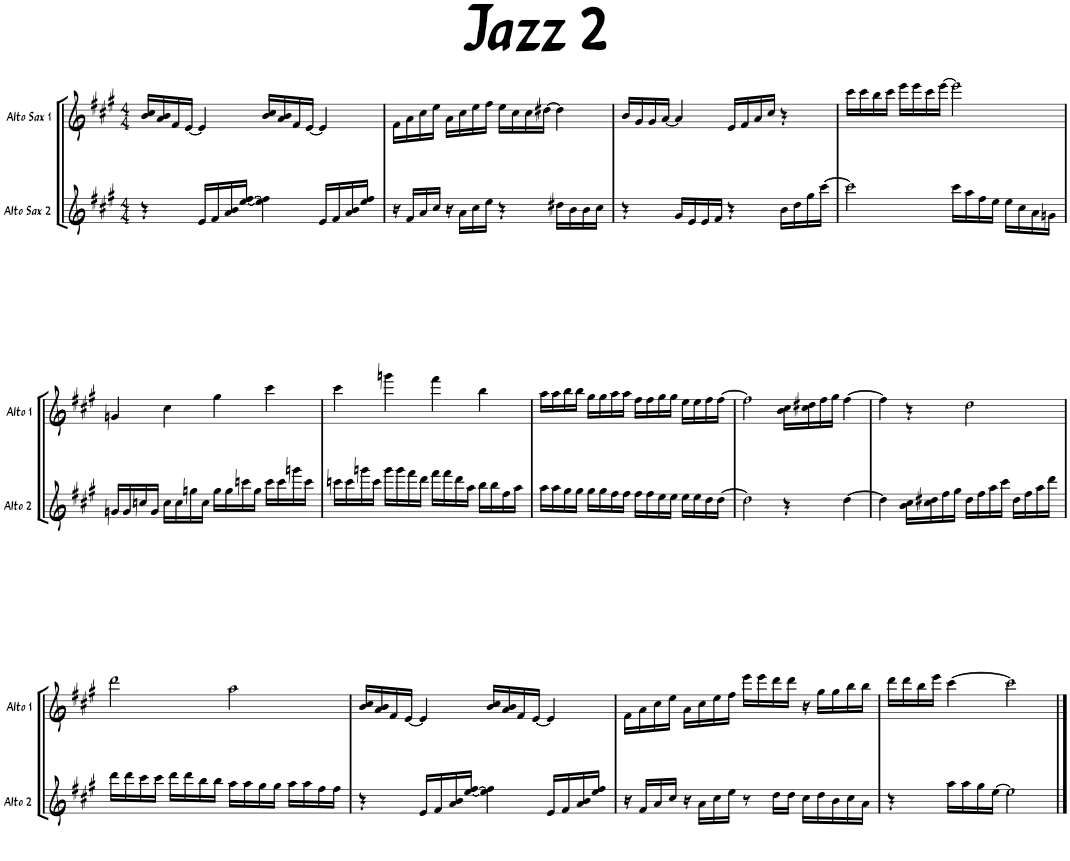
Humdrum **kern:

**kern	**kern
*part2	*part1
*staff2	*staff1
*I"Alto Sax 2	*I"Alto Sax 1
*I'Alto 2	*I'Alto 1
*clefG2	*clefG2
*Trd5c9	*Trd5c9
*k[f#c#g#]	*k[f#c#g#]
*M4/4	*M4/4
=1	=1
4r	16b/ 16cc#/LL
.	16a/ 16b/
.	16f#/
.	[16e/JJ
16e/LL	4e/]
16f#/	.
16a/ 16b/	.
[16ee/ [16ff#/JJ	.
4ee\] 4ff#\]	16b/ 16cc#/LL
.	16a/ 16b/
.	16f#/
.	[16e/JJ
16e/LL	4e/]
16f#/	.
16a/ 16b/	.
16ee/ 16ff#/JJ	.
=2	=2
16r	16f#\LL
16f#/LL	16a\
16a/	16cc#\
16cc#/JJ	16ee\JJ
16r	16a\LL
16a\LL	16cc#\
16cc#\	16ee\
16ee\JJ	16ff#\JJ
4r	16ee\LL
.	16cc#\
.	16cc#\
.	[16dd#X\JJ
16dd#X\LL	4dd#\]
16b\	.
16b\	.
16cc#\JJ	.
=3	=3
4r	16b/LL
.	16g#/
.	16g#/
.	[16a/JJ
16g#/LL	4a/]
16e/	.
16e/	.
16f#/JJ	.
4r	16e/LL
.	16f#/
.	16a/
.	16cc#/JJ
16b\LL	4r
16dd\	.
16gg#\	.
[16ccc#\JJ	.
=4	=4
2ccc#\]	16ccc#\LL
.	16ccc#\
.	16bb\
.	16ccc#\JJ
.	16eee\LL
.	16eee\
.	16ccc#\
.	[16eee\JJ
16ccc#\LL	2eee\]
16aa\	.
16ff#\	.
16ee\JJ	.
16ee\LL	.
16cc#\	.
16a\	.
16gn\JJ	.
!!LO:LB:g=z
=5	=5
16gn/LL	4gn/
16g/	.
16ccn/	.
16g/JJ	.
16cc\LL	4cc#\
16cc\	.
16ggn\	.
16cc\JJ	.
16gg\LL	4gg#\
16gg\	.
16cccn\	.
16gg\JJ	.
16ccc\LL	4ccc#\
16ccc\	.
16gggn\	.
16ccc\JJ	.
=6	=6
16cccn\LL	4ccc#\
16ccc\	.
16gggn\	.
16ccc\JJ	.
16ggg\LL	4gggn\
16ggg\	.
16fff#\	.
16ddd\JJ	.
16fff#\LL	4fff#\
16fff#\	.
16ddd\	.
16aa\JJ	.
16bb\LL	4bb\
16bb\	.
16ff#\	.
16aa\JJ	.
=7	=7
16aa\LL	16aa\LL
16aa\	16aa\
16gg#\	16bb\
16gg#\JJ	16bb\JJ
16gg#\LL	16gg#\LL
16gg#\	16gg#\
16ff#\	16aa\
16ff#\JJ	16aa\JJ
16ff#\LL	16ff#\LL
16ff#\	16ff#\
16ee\	16gg#\
16ee\JJ	16gg#\JJ
16ee\LL	16ee\LL
16ee\	16ee\
16dd\	16ff#\
[16dd\JJ	[16ff#\JJ
=8	=8
2dd\]	2ff#\]
4r	16b\ 16cc#\LL
.	16cc#\ 16dd#X\
.	16ff#\
.	16gg#\JJ
[4dd\	[4ff#\
=9	=9
4dd\]	4ff#\]
16b\ 16cc#\LL	4r
16cc#\ 16dd#X\	.
16ff#\	.
16gg#\JJ	.
16dd#\LL	2dd\
16ff#\	.
16aa\	.
16ccc#\JJ	.
16dd#\LL	.
16ff#\	.
16aa\	.
16ddd\JJ	.
!!LO:LB:g=z
=10	=10
16ddd\LL	2ddd\
16ddd\	.
16ccc#\	.
16ccc#\JJ	.
16ddd\LL	.
16ddd\	.
16bb\	.
16bb\JJ	.
16aa\LL	2aa\
16aa\	.
16gg#\	.
16gg#\JJ	.
16aa\LL	.
16aa\	.
16ff#\	.
16ff#\JJ	.
=11	=11
4r	16b/ 16cc#/LL
.	16a/ 16b/
.	16f#/
.	[16e/JJ
16e/LL	4e/]
16f#/	.
16a/ 16b/	.
[16ee/ [16ff#/JJ	.
4ee\] 4ff#\]	16b/ 16cc#/LL
.	16a/ 16b/
.	16f#/
.	[16e/JJ
16e/LL	4e/]
16f#/	.
16a/ 16b/	.
16ee/ 16ff#/JJ	.
=12	=12
16r	16f#\LL
16f#/LL	16a\
16a/	16cc#\
16cc#/JJ	16ee\JJ
16r	16a\LL
16a\LL	16cc#\
16cc#\	16ee\
16ee\JJ	16ff#\JJ
8r	16eee\LL
.	16eee\
16dd\LL	16ddd\
16dd\JJ	16ddd\JJ
16cc#\LL	16r
16dd\	16gg#\LL
16b\	16gg#\
16cc#\	16bb\
16a\JJ	16bb\JJ
=13	=13
4r	16ddd\LL
.	16ddd\
.	16bb\
.	16eee\JJ
16aa\LL	[4ccc#\
16aa\	.
16gg#\	.
[16ee\JJ	.
2ee\]	2ccc#\]
==	==
*-	*-
